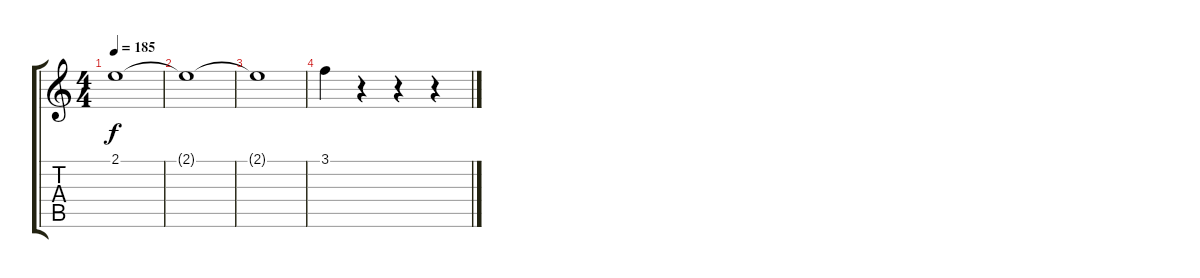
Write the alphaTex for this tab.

\track "" {instrument overdrivenguitar}
\staff {score tabs}
\tuning (D4 A3 F3 C3 G2 D2) {hide}
\ts (4 4)
\tempo 185
\clef g2
\ks c
2.1{t}.1{dy f} |
2.1{t}.1 |
2.1{t}.1 |
3.1.4 r.4 r.4 r.4
